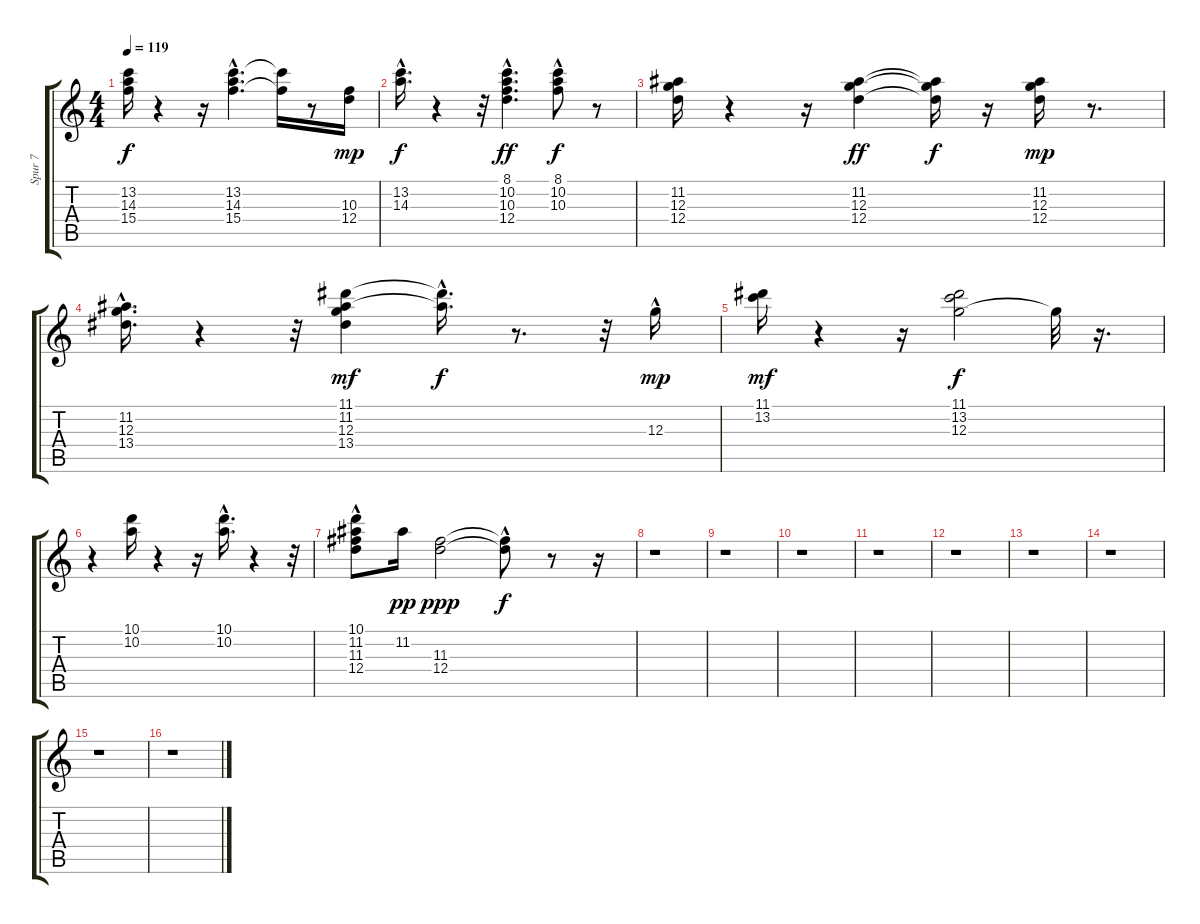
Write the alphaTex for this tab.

\track ("Spur 7" "Spur 7") {instrument electricguitarmuted}
\staff {score tabs}
\tuning (E4 B3 G3 D3 A2 E2) {hide}
\ts (4 4)
\tempo 119
\clef g2
\ks c
(13.2 14.3 15.4).16{dy f} r.4 r.16 (13.2{hac} 14.3 15.4{hac}).4{d} (13.2{t} 15.4{t}).16 r.8 (10.3 12.4).16{dy mp} |
(13.2{hac} 14.3{hac}).16{d dy f} r.4 r.32 (8.1 10.2 10.3 12.4{hac}).4{d dy ff} (8.1 10.2 10.3{hac}).8{dy f} r.8 |
(11.2 12.3 12.4).16 r.4 r.16 (11.2 12.3 12.4).4{dy ff} (11.2{t} 12.3{t} 12.4{t}).16{dy f} r.16 (11.2 12.3 12.4).16{dy mp} r.8{d} |
(11.2{hac} 12.3 13.4).16{d} r.4 r.32 (11.1 11.2 12.3 13.4).4{dy mf} (11.1{hac t} 11.2{t}).16{d dy f} r.8{d} r.32 12.3{hac}.16{dy mp} |
(11.1 13.2).16{dy mf} r.4 r.16 (11.1 13.2 12.3).2{dy f} 12.3{t}.32 r.16{d} |
r.4 (10.1 10.2).16 r.4 r.16 (10.1{hac} 10.2).16{d} r.4 r.32 |
(10.1{hac} 11.2 11.3 12.4).8 11.2.16{dy pp} (11.3 12.4).2{dy ppp} (11.3{t} 12.4{hac t}).8{dy f} r.8 r.16 |
r.1 |
r.1 |
r.1 |
r.1 |
r.1 |
r.1 |
r.1 |
r.1 |
r.1
